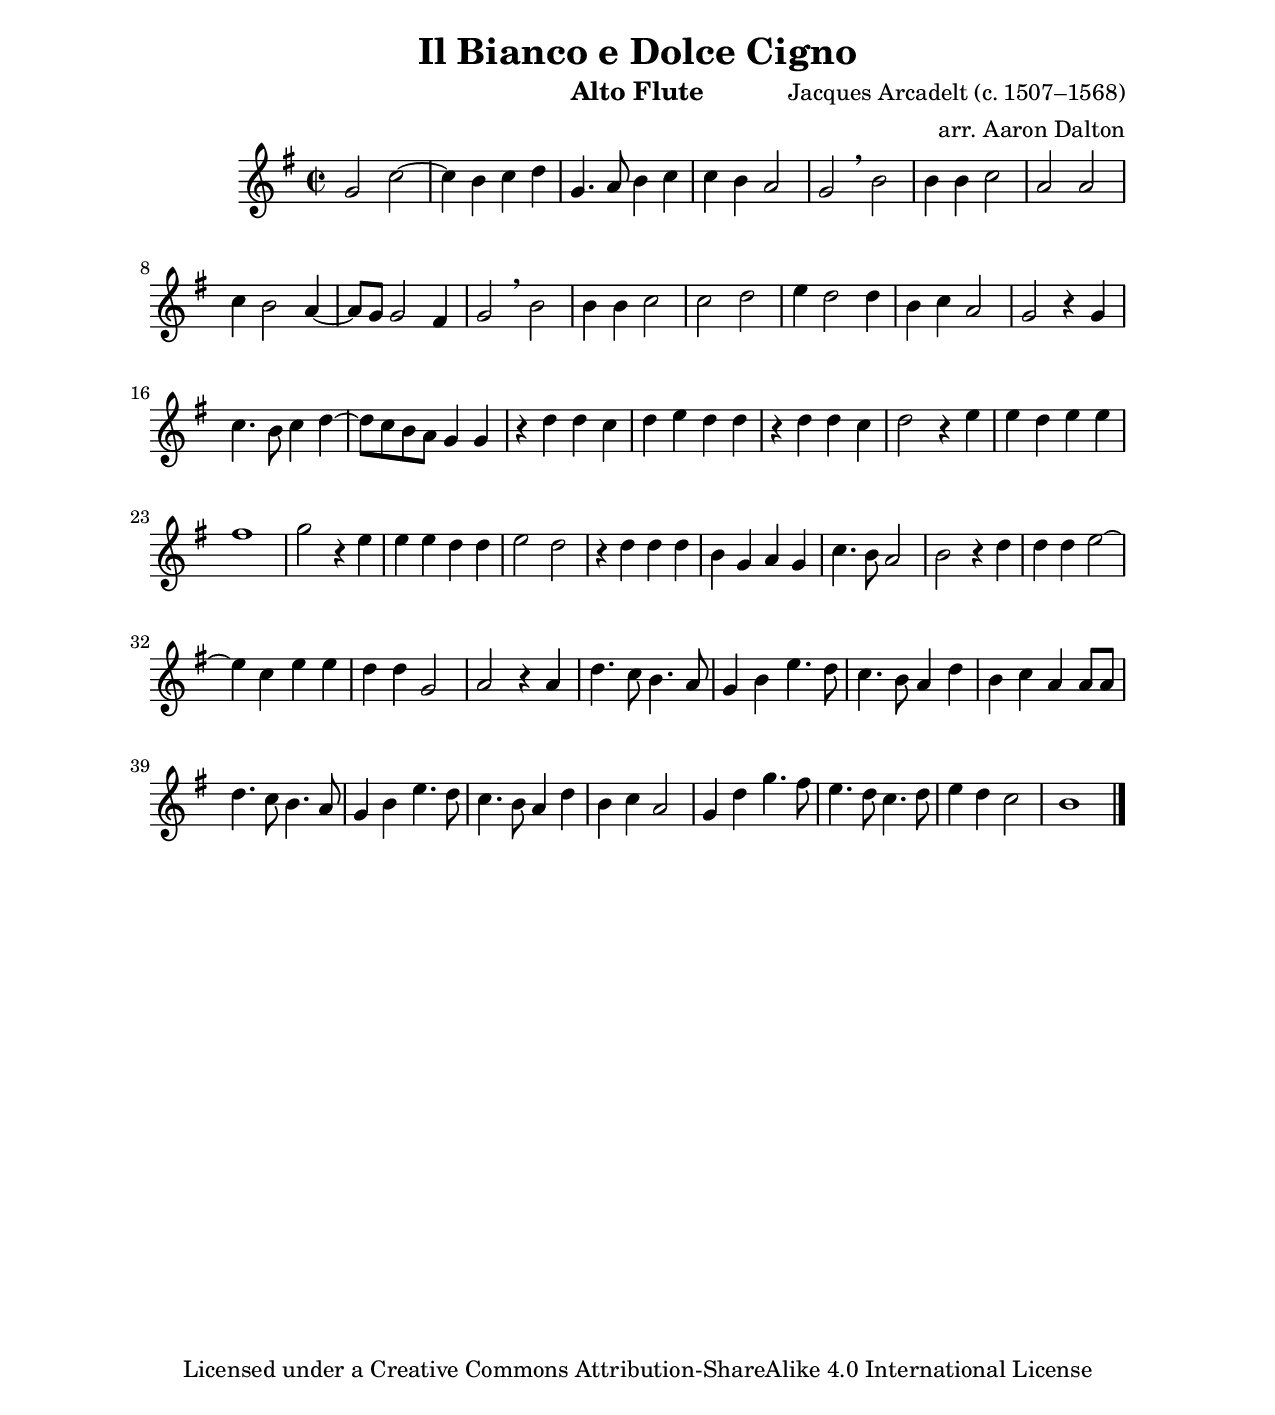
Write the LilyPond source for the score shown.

\version "2.18.2"

threeNotes = \transpose c g \relative c' {
    \time 2/2
    \key g \major
    g2 c~ | c4 b c d | g,4. a8 b4 c | c b a2 | g \breathe b | b4 b c2 | a a | c4 b2 a4~ | a8 g g2 fis4 | g2 \breathe b | b4 b c2 | c2 d | e4 d2 d4 | b4 c a2 | g r4 g | c4. b8 c4 d~ | d8 c b a g4 g | r d' d c | d4 e d d | r d d c | d2 r4 e | e d e e | fis1 | g2 r4 e4 | e e d d | e2 d | r4 d d d | b g a g | c4. b8 a2 | b r4 d | d d e2~ | e4 c e e | d d g,2 | a r4 a | d4. c8 b4. a8 | g4 b e4. d8 | c4. b8 a4 d | b c a a8 a | d4. c8 b4. a8 | g4 b e4. d8 | c4. b8 a4 d | b4 c a2 | g4 d' g4. fis8 | e4. d8 c4. d8 | e4 d c2 | b1 \bar "|."
}


\paper {
  #(set-paper-size "letter")
  top-margin = 1\in
  bottom-margin = 1\in
  left-margin = 1\in
  right-margin = 1\in
}

\header {
    instrument = "Alto Flute"
    title = "Il Bianco e Dolce Cigno"
    composer = "Jacques Arcadelt (c. 1507–1568)"
    arranger = "arr. Aaron Dalton"
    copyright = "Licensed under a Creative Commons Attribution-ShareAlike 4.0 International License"
}

{
    \set Score.skipBars = ##t
    \transpose c f \threeNotes
}